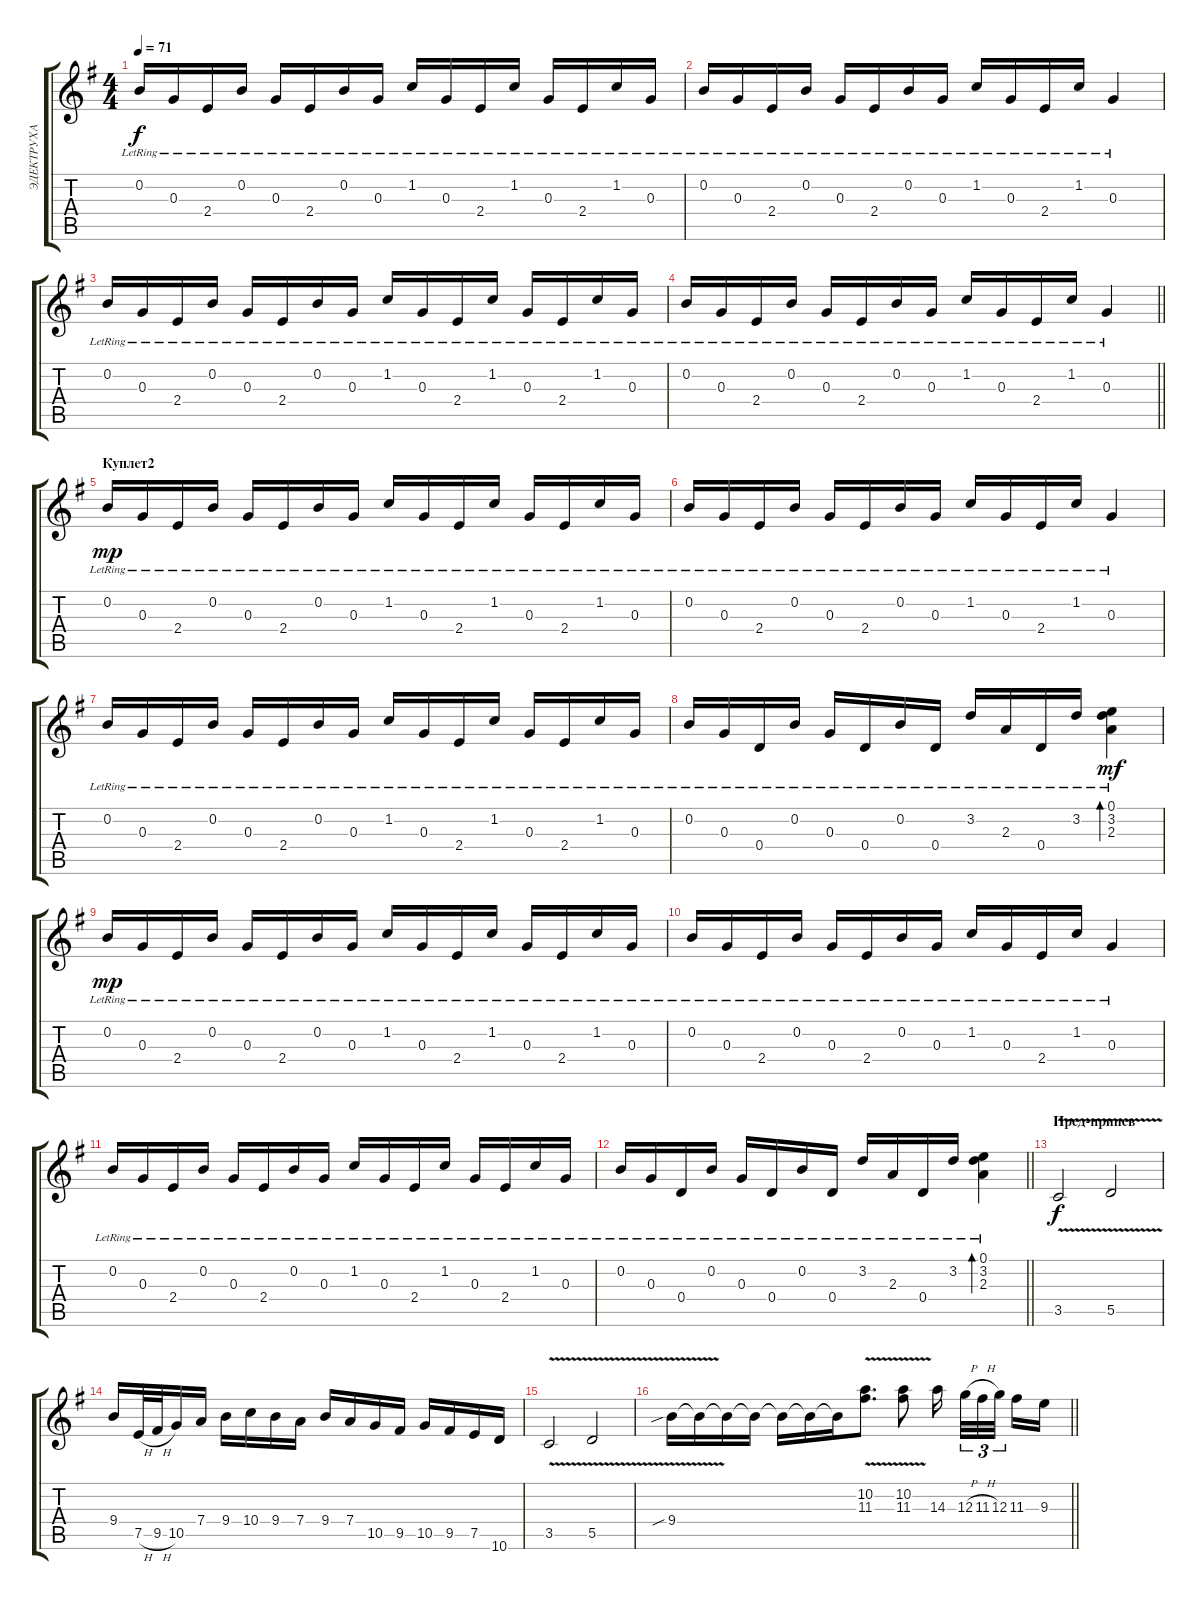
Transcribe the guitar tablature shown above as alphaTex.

\track ("ЭДЕКТРУХА" "ЭДЕКТРУХА") {instrument distortionguitar}
\staff {score tabs}
\tuning (E4 B3 G3 D3 A2 E2) {hide}
\ts (4 4)
\tempo 71
\clef g2
\ks eminor
0.2{lr}.16{dy f instrument acousticguitarsteel} 0.3{lr}.16 2.4{lr}.16 0.2{lr}.16 0.3{lr}.16 2.4{lr}.16 0.2{lr}.16 0.3{lr}.16 1.2{lr}.16 0.3{lr}.16 2.4{lr}.16 1.2{lr}.16 0.3{lr}.16 2.4{lr}.16 1.2{lr}.16 0.3{lr}.16 |
0.2{lr}.16 0.3{lr}.16 2.4{lr}.16 0.2{lr}.16 0.3{lr}.16 2.4{lr}.16 0.2{lr}.16 0.3{lr}.16 1.2{lr}.16 0.3{lr}.16 2.4{lr}.16 1.2{lr}.16 0.3{lr}.4 |
0.2{lr}.16 0.3{lr}.16 2.4{lr}.16 0.2{lr}.16 0.3{lr}.16 2.4{lr}.16 0.2{lr}.16 0.3{lr}.16 1.2{lr}.16 0.3{lr}.16 2.4{lr}.16 1.2{lr}.16 0.3{lr}.16 2.4{lr}.16 1.2{lr}.16 0.3{lr}.16 |
\barLineRight lightlight
0.2{lr}.16 0.3{lr}.16 2.4{lr}.16 0.2{lr}.16 0.3{lr}.16 2.4{lr}.16 0.2{lr}.16 0.3{lr}.16 1.2{lr}.16 0.3{lr}.16 2.4{lr}.16 1.2{lr}.16 0.3{lr}.4 |
\section ("" "Куплет2")
0.2{lr}.16{dy mp} 0.3{lr}.16 2.4{lr}.16 0.2{lr}.16 0.3{lr}.16 2.4{lr}.16 0.2{lr}.16 0.3{lr}.16 1.2{lr}.16 0.3{lr}.16 2.4{lr}.16 1.2{lr}.16 0.3{lr}.16 2.4{lr}.16 1.2{lr}.16 0.3{lr}.16 |
0.2{lr}.16 0.3{lr}.16 2.4{lr}.16 0.2{lr}.16 0.3{lr}.16 2.4{lr}.16 0.2{lr}.16 0.3{lr}.16 1.2{lr}.16 0.3{lr}.16 2.4{lr}.16 1.2{lr}.16 0.3{lr}.4 |
0.2{lr}.16 0.3{lr}.16 2.4{lr}.16 0.2{lr}.16 0.3{lr}.16 2.4{lr}.16 0.2{lr}.16 0.3{lr}.16 1.2{lr}.16 0.3{lr}.16 2.4{lr}.16 1.2{lr}.16 0.3{lr}.16 2.4{lr}.16 1.2{lr}.16 0.3{lr}.16 |
0.2{lr}.16 0.3{lr}.16 0.4{lr}.16 0.2{lr}.16 0.3{lr}.16 0.4{lr}.16 0.2{lr}.16 0.4{lr}.16 3.2{lr}.16 2.3{lr}.16 0.4{lr}.16 3.2{lr}.16 (0.1{lr} 3.2{lr} 2.3{lr}).4{bd 60 dy mf} |
0.2{lr}.16{dy mp} 0.3{lr}.16 2.4{lr}.16 0.2{lr}.16 0.3{lr}.16 2.4{lr}.16 0.2{lr}.16 0.3{lr}.16 1.2{lr}.16 0.3{lr}.16 2.4{lr}.16 1.2{lr}.16 0.3{lr}.16 2.4{lr}.16 1.2{lr}.16 0.3{lr}.16 |
0.2{lr}.16 0.3{lr}.16 2.4{lr}.16 0.2{lr}.16 0.3{lr}.16 2.4{lr}.16 0.2{lr}.16 0.3{lr}.16 1.2{lr}.16 0.3{lr}.16 2.4{lr}.16 1.2{lr}.16 0.3{lr}.4 |
0.2{lr}.16 0.3{lr}.16 2.4{lr}.16 0.2{lr}.16 0.3{lr}.16 2.4{lr}.16 0.2{lr}.16 0.3{lr}.16 1.2{lr}.16 0.3{lr}.16 2.4{lr}.16 1.2{lr}.16 0.3{lr}.16 2.4{lr}.16 1.2{lr}.16 0.3{lr}.16 |
\barLineRight lightlight
0.2{lr}.16 0.3{lr}.16 0.4{lr}.16 0.2{lr}.16 0.3{lr}.16 0.4{lr}.16 0.2{lr}.16 0.4{lr}.16 3.2{lr}.16 2.3{lr}.16 0.4{lr}.16 3.2{lr}.16 (0.1{lr} 3.2{lr} 2.3{lr}).4{bd 60} |
\section ("" "Пред-припев")
3.5{v}.2{dy f instrument distortionguitar} 5.5{v}.2 |
9.4.16 7.5{h}.32 9.5{h}.32 10.5.16 7.4.16 9.4.16 10.4.16 9.4.16 7.4.16 9.4.16 7.4.16 10.5.16 9.5.16 10.5.16 9.5.16 7.5.16 10.6.16 |
3.5{v}.2 5.5{v}.2 |
\barLineRight lightlight
9.4{v sib}.16 9.4{t}.16 9.4{t}.16 9.4{t}.16 9.4{t}.16 9.4{t}.16 9.4{t}.16 (10.2{v} 11.3{v}).8{d} (10.2{v} 11.3{v}).8 14.3.16{beam splitsecondary} 12.3{h}.32{tu (3 2)} 11.3{h}.32{tu (3 2)} 12.3.32{tu (3 2) beam splitsecondary} 11.3.16 9.3.16
